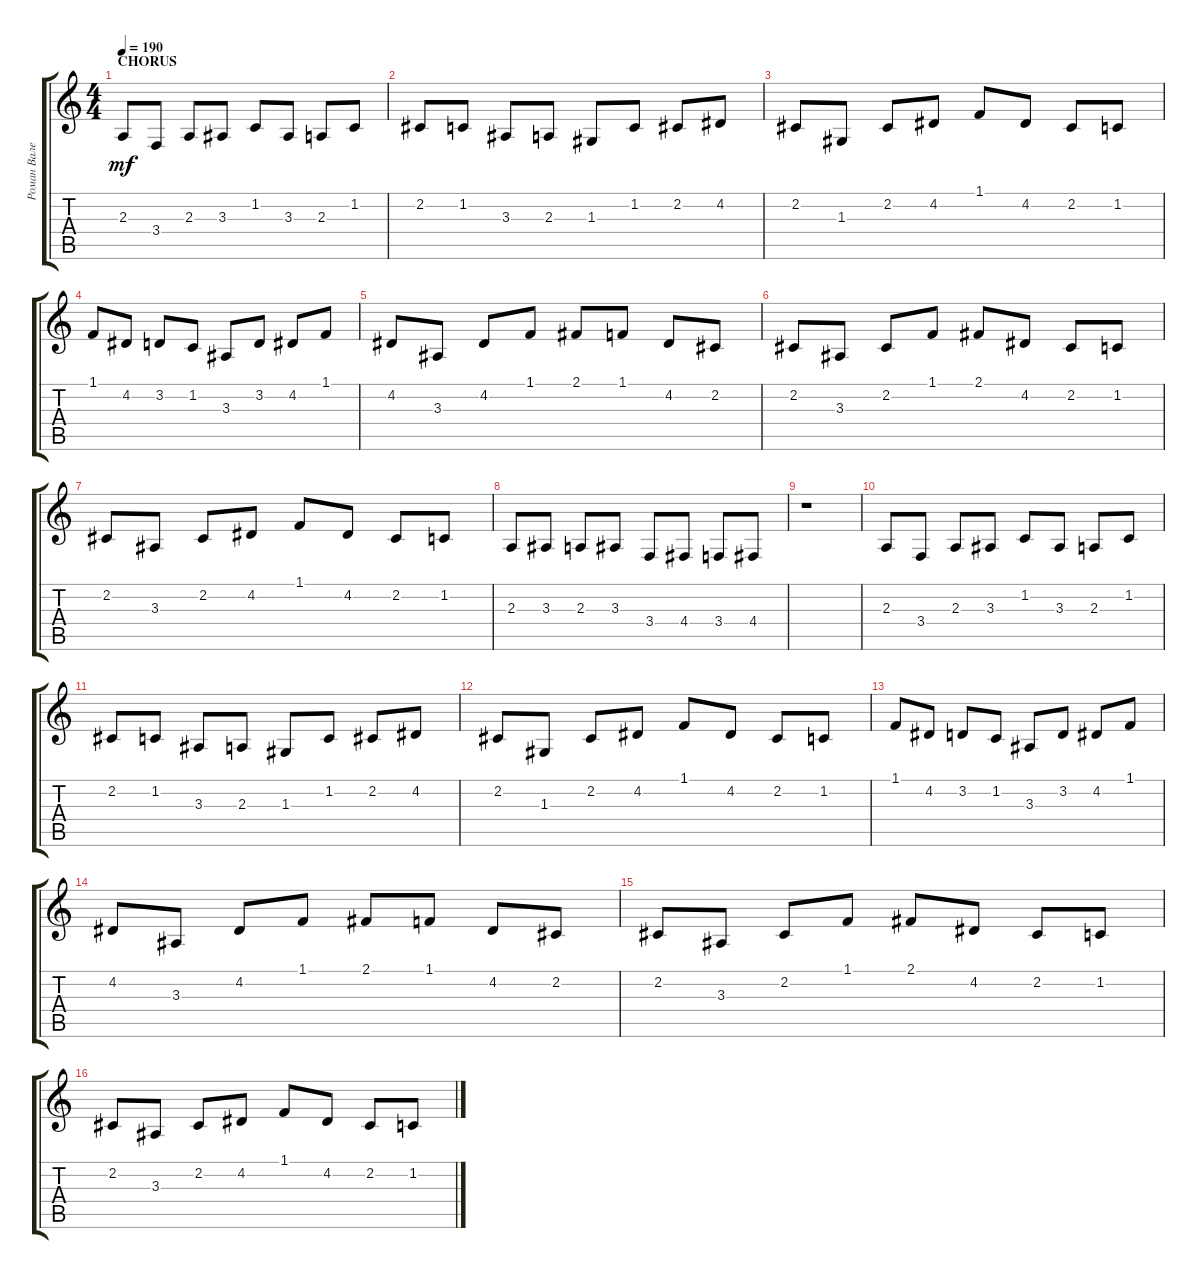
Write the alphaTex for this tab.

\track ("Роман Валерьев" "Роман Вале") {instrument clavinet}
\staff {score tabs}
\tuning (E4 B3 G3 D3 A2 E2) {hide}
\ts (4 4)
\section ("" "CHORUS")
\tempo 190
\clef g2
\ks c
2.3.8{dy mf} 3.4.8 2.3.8 3.3.8 1.2.8 3.3.8 2.3.8 1.2.8 |
2.2.8 1.2.8 3.3.8 2.3.8 1.3.8 1.2.8 2.2.8 4.2.8 |
2.2.8 1.3.8 2.2.8 4.2.8 1.1.8 4.2.8 2.2.8 1.2.8 |
1.1.8 4.2.8 3.2.8 1.2.8 3.3.8 3.2.8 4.2.8 1.1.8 |
4.2.8 3.3.8 4.2.8 1.1.8 2.1.8 1.1.8 4.2.8 2.2.8 |
2.2.8 3.3.8 2.2.8 1.1.8 2.1.8 4.2.8 2.2.8 1.2.8 |
2.2.8 3.3.8 2.2.8 4.2.8 1.1.8 4.2.8 2.2.8 1.2.8 |
2.3.8 3.3.8 2.3.8 3.3.8 3.4.8 4.4.8 3.4.8 4.4.8 |
r.1 |
2.3.8 3.4.8 2.3.8 3.3.8 1.2.8 3.3.8 2.3.8 1.2.8 |
2.2.8 1.2.8 3.3.8 2.3.8 1.3.8 1.2.8 2.2.8 4.2.8 |
2.2.8 1.3.8 2.2.8 4.2.8 1.1.8 4.2.8 2.2.8 1.2.8 |
1.1.8 4.2.8 3.2.8 1.2.8 3.3.8 3.2.8 4.2.8 1.1.8 |
4.2.8 3.3.8 4.2.8 1.1.8 2.1.8 1.1.8 4.2.8 2.2.8 |
2.2.8 3.3.8 2.2.8 1.1.8 2.1.8 4.2.8 2.2.8 1.2.8 |
2.2.8 3.3.8 2.2.8 4.2.8 1.1.8 4.2.8 2.2.8 1.2.8
